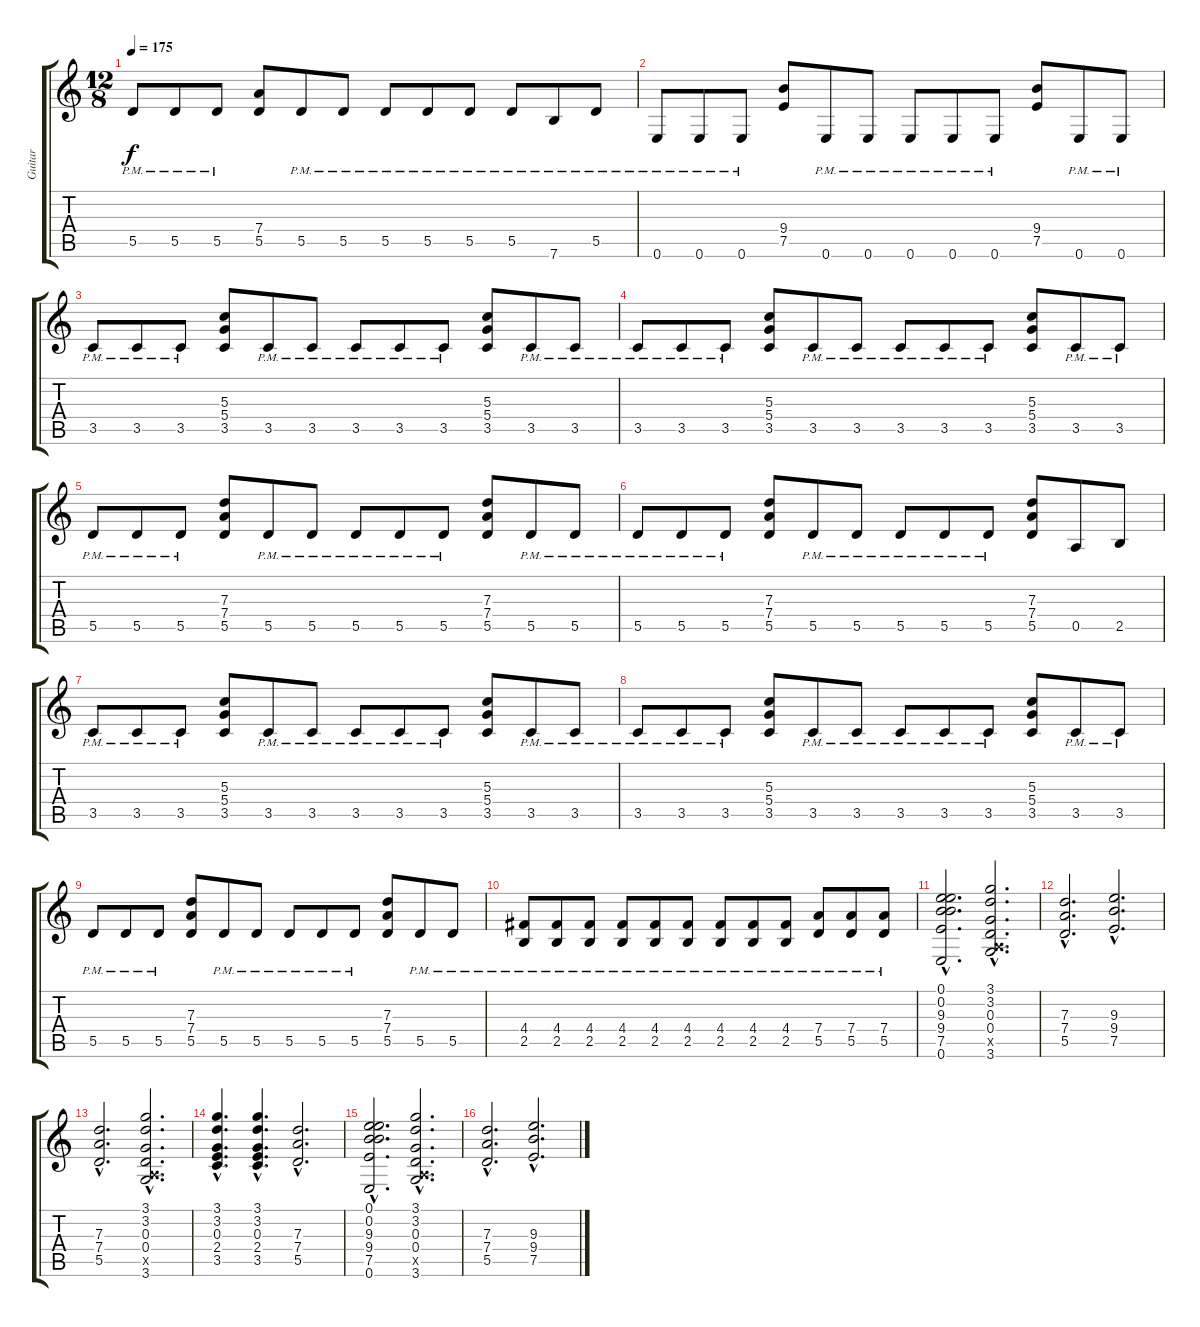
\track ("Guitar" "Guitar") {instrument overdrivenguitar}
\staff {score tabs}
\tuning (E4 B3 G3 D3 A2 E2) {hide}
\ts (12 8)
\tempo 175
\clef g2
\ks c
5.5{pm}.8{dy f} 5.5{pm}.8 5.5{pm}.8 (7.4 5.5).8 5.5{pm}.8 5.5{pm}.8 5.5{pm}.8 5.5{pm}.8 5.5{pm}.8 5.5{pm}.8 7.6{pm}.8 5.5{pm}.8 |
0.6{pm}.8 0.6{pm}.8 0.6{pm}.8 (9.4 7.5).8 0.6{pm}.8 0.6{pm}.8 0.6{pm}.8 0.6{pm}.8 0.6{pm}.8 (9.4 7.5).8 0.6{pm}.8 0.6{pm}.8 |
3.5{pm}.8 3.5{pm}.8 3.5{pm}.8 (5.3 5.4 3.5).8 3.5{pm}.8 3.5{pm}.8 3.5{pm}.8 3.5{pm}.8 3.5{pm}.8 (5.3 5.4 3.5).8 3.5{pm}.8 3.5{pm}.8 |
3.5{pm}.8 3.5{pm}.8 3.5{pm}.8 (5.3 5.4 3.5).8 3.5{pm}.8 3.5{pm}.8 3.5{pm}.8 3.5{pm}.8 3.5{pm}.8 (5.3 5.4 3.5).8 3.5{pm}.8 3.5{pm}.8 |
5.5{pm}.8 5.5{pm}.8 5.5{pm}.8 (7.3 7.4 5.5).8 5.5{pm}.8 5.5{pm}.8 5.5{pm}.8 5.5{pm}.8 5.5{pm}.8 (7.3 7.4 5.5).8 5.5{pm}.8 5.5{pm}.8 |
5.5{pm}.8 5.5{pm}.8 5.5{pm}.8 (7.3 7.4 5.5).8 5.5{pm}.8 5.5{pm}.8 5.5{pm}.8 5.5{pm}.8 5.5{pm}.8 (7.3 7.4 5.5).8 0.5.8 2.5.8 |
3.5{pm}.8 3.5{pm}.8 3.5{pm}.8 (5.3 5.4 3.5).8 3.5{pm}.8 3.5{pm}.8 3.5{pm}.8 3.5{pm}.8 3.5{pm}.8 (5.3 5.4 3.5).8 3.5{pm}.8 3.5{pm}.8 |
3.5{pm}.8 3.5{pm}.8 3.5{pm}.8 (5.3 5.4 3.5).8 3.5{pm}.8 3.5{pm}.8 3.5{pm}.8 3.5{pm}.8 3.5{pm}.8 (5.3 5.4 3.5).8 3.5{pm}.8 3.5{pm}.8 |
5.5{pm}.8 5.5{pm}.8 5.5{pm}.8 (7.3 7.4 5.5).8 5.5{pm}.8 5.5{pm}.8 5.5{pm}.8 5.5{pm}.8 5.5{pm}.8 (7.3 7.4 5.5).8 5.5{pm}.8 5.5{pm}.8 |
(4.4{pm} 2.5{pm}).8 (4.4{pm} 2.5{pm}).8 (4.4{pm} 2.5{pm}).8 (4.4{pm} 2.5{pm}).8 (4.4{pm} 2.5{pm}).8 (4.4{pm} 2.5{pm}).8 (4.4{pm} 2.5{pm}).8 (4.4{pm} 2.5{pm}).8 (4.4{pm} 2.5{pm}).8 (7.4{pm} 5.5{pm}).8 (7.4{pm} 5.5{pm}).8 (7.4{pm} 5.5{pm}).8 |
(0.1{hac} 0.2{hac} 9.3{hac} 9.4{hac} 7.5{hac} 0.6{hac}).2{d} (3.1{hac} 3.2{hac} 0.3{hac} 0.4{hac} 0.5{hac x} 3.6{hac}).2{d} |
(7.3{hac} 7.4{hac} 5.5{hac}).2{d} (9.3{hac} 9.4{hac} 7.5{hac}).2{d} |
(7.3{hac} 7.4{hac} 5.5{hac}).2{d} (3.1{hac} 3.2{hac} 0.3{hac} 0.4{hac} 0.5{hac x} 3.6{hac}).2{d} |
(3.1{hac} 3.2{hac} 0.3{hac} 2.4{hac} 3.5{hac}).4{d} (3.1{hac} 3.2{hac} 0.3{hac} 2.4{hac} 3.5{hac}).4{d} (7.3{hac} 7.4{hac} 5.5{hac}).2{d} |
(0.1{hac} 0.2{hac} 9.3{hac} 9.4{hac} 7.5{hac} 0.6{hac}).2{d} (3.1{hac} 3.2{hac} 0.3{hac} 0.4{hac} 0.5{hac x} 3.6{hac}).2{d} |
(7.3{hac} 7.4{hac} 5.5{hac}).2{d} (9.3{hac} 9.4{hac} 7.5{hac}).2{d}
